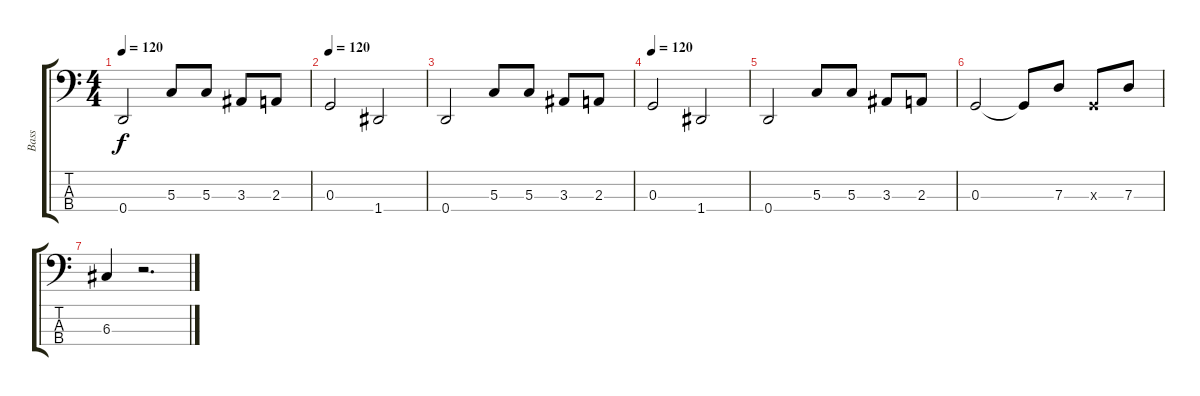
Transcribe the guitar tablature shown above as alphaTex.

\track ("Bass" "Bass") {instrument electricbasspick}
\staff {score tabs}
\tuning (F2 C2 G1 D1) {hide}
\ts (4 4)
\tempo 120
\clef f4
\ks c
0.4.2{dy f} 5.3.8 5.3.8 3.3.8 2.3.8 |
\tempo 120
0.3.2 1.4.2 |
0.4.2 5.3.8 5.3.8 3.3.8 2.3.8 |
\tempo 120
0.3.2 1.4.2 |
0.4.2 5.3.8 5.3.8 3.3.8 2.3.8 |
0.3.2 0.3{t}.8 7.3.8 0.3{x}.8 7.3.8 |
6.3.4 r.2{d}
